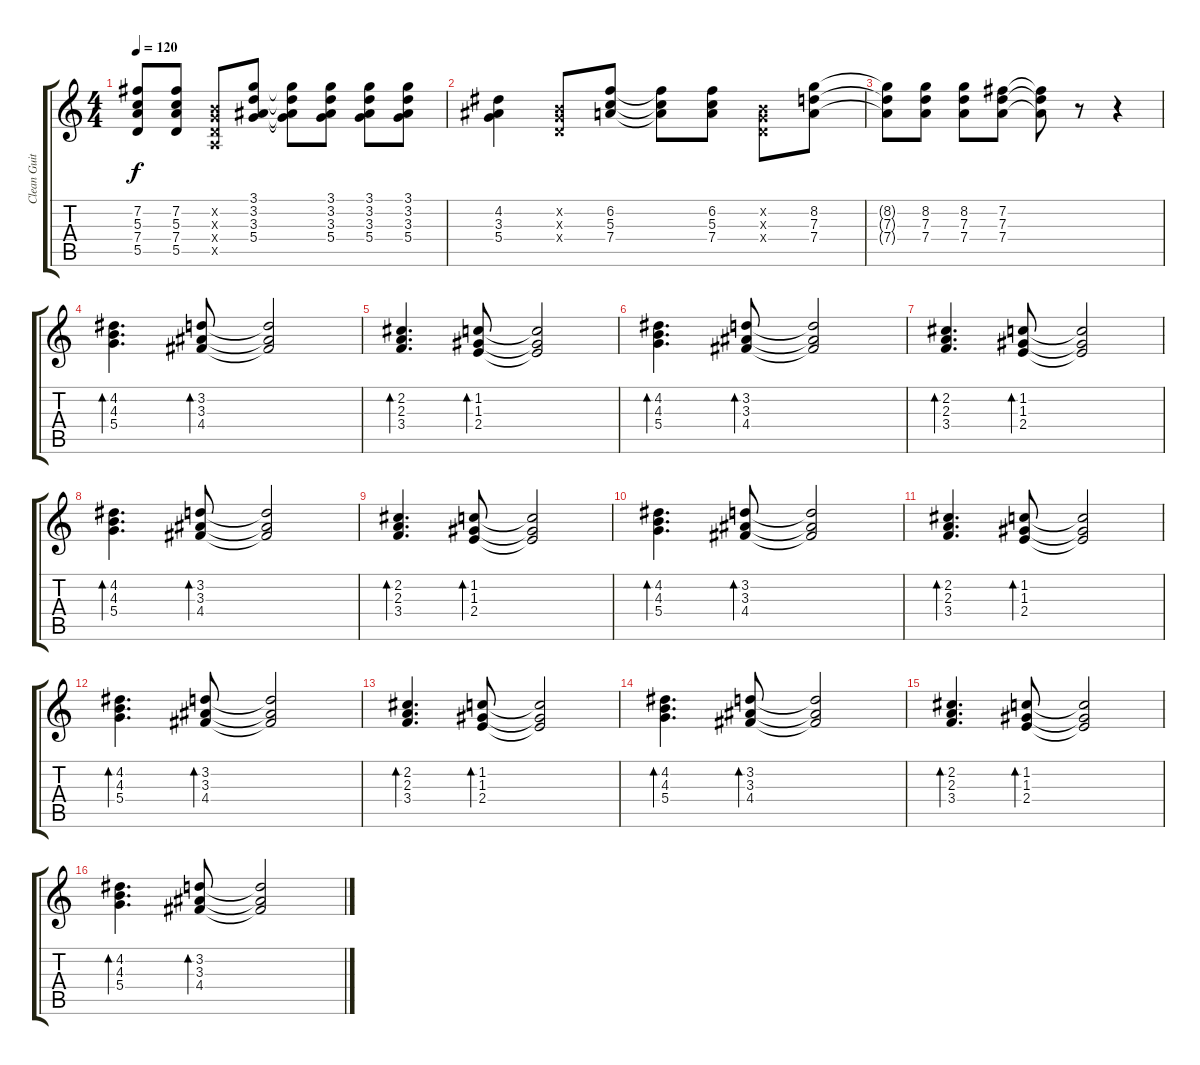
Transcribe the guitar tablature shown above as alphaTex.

\track ("Clean Guitar" "Clean Guit") {instrument electricguitarclean}
\staff {score tabs}
\tuning (E4 B3 G3 D3 A2 E2) {hide}
\ts (4 4)
\tempo 120
\clef g2
\ks c
(7.2{t} 5.3{t} 7.4{t} 5.5{t}).8{dy f} (7.2 5.3 7.4 5.5).8 (0.2{x} 0.3{x} 0.4{x} 0.5{x}).8 (3.1 3.2 3.3 5.4).8 (3.1{t} 3.2{t} 3.3{t} 5.4{t}).8 (3.1 3.2 3.3 5.4).8 (3.1 3.2 3.3 5.4).8 (3.1 3.2 3.3 5.4).8 |
(4.2 3.3 5.4).4 (0.2{x} 0.3{x} 0.4{x}).8 (6.2 5.3 7.4).8 (6.2{t} 5.3{t} 7.4{t}).8 (6.2 5.3 7.4).8 (0.2{x} 0.3{x} 0.4{x}).8 (8.2 7.3 7.4).8 |
(8.2{t} 7.3{t} 7.4{t}).8 (8.2 7.3 7.4).8 (8.2 7.3 7.4).8 (7.2 7.3 7.4).8 (7.2{t} 7.3{t} 7.4{t}).8 r.8 r.4 |
(4.2 4.3 5.4).4{d bd 240} (3.2 3.3 4.4).8{bd 240} (3.2{t} 3.3{t} 4.4{t}).2 |
(2.2 2.3 3.4).4{d bd 240} (1.2 1.3 2.4).8{bd 240} (1.2{t} 1.3{t} 2.4{t}).2 |
(4.2 4.3 5.4).4{d bd 240} (3.2 3.3 4.4).8{bd 240} (3.2{t} 3.3{t} 4.4{t}).2 |
(2.2 2.3 3.4).4{d bd 240} (1.2 1.3 2.4).8{bd 240} (1.2{t} 1.3{t} 2.4{t}).2 |
(4.2 4.3 5.4).4{d bd 240} (3.2 3.3 4.4).8{bd 240} (3.2{t} 3.3{t} 4.4{t}).2 |
(2.2 2.3 3.4).4{d bd 240} (1.2 1.3 2.4).8{bd 240} (1.2{t} 1.3{t} 2.4{t}).2 |
(4.2 4.3 5.4).4{d bd 240} (3.2 3.3 4.4).8{bd 240} (3.2{t} 3.3{t} 4.4{t}).2 |
(2.2 2.3 3.4).4{d bd 240} (1.2 1.3 2.4).8{bd 240} (1.2{t} 1.3{t} 2.4{t}).2 |
(4.2 4.3 5.4).4{d bd 240} (3.2 3.3 4.4).8{bd 240} (3.2{t} 3.3{t} 4.4{t}).2 |
(2.2 2.3 3.4).4{d bd 240} (1.2 1.3 2.4).8{bd 240} (1.2{t} 1.3{t} 2.4{t}).2 |
(4.2 4.3 5.4).4{d bd 240} (3.2 3.3 4.4).8{bd 240} (3.2{t} 3.3{t} 4.4{t}).2 |
(2.2 2.3 3.4).4{d bd 240} (1.2 1.3 2.4).8{bd 240} (1.2{t} 1.3{t} 2.4{t}).2 |
(4.2 4.3 5.4).4{d bd 240} (3.2 3.3 4.4).8{bd 240} (3.2{t} 3.3{t} 4.4{t}).2
